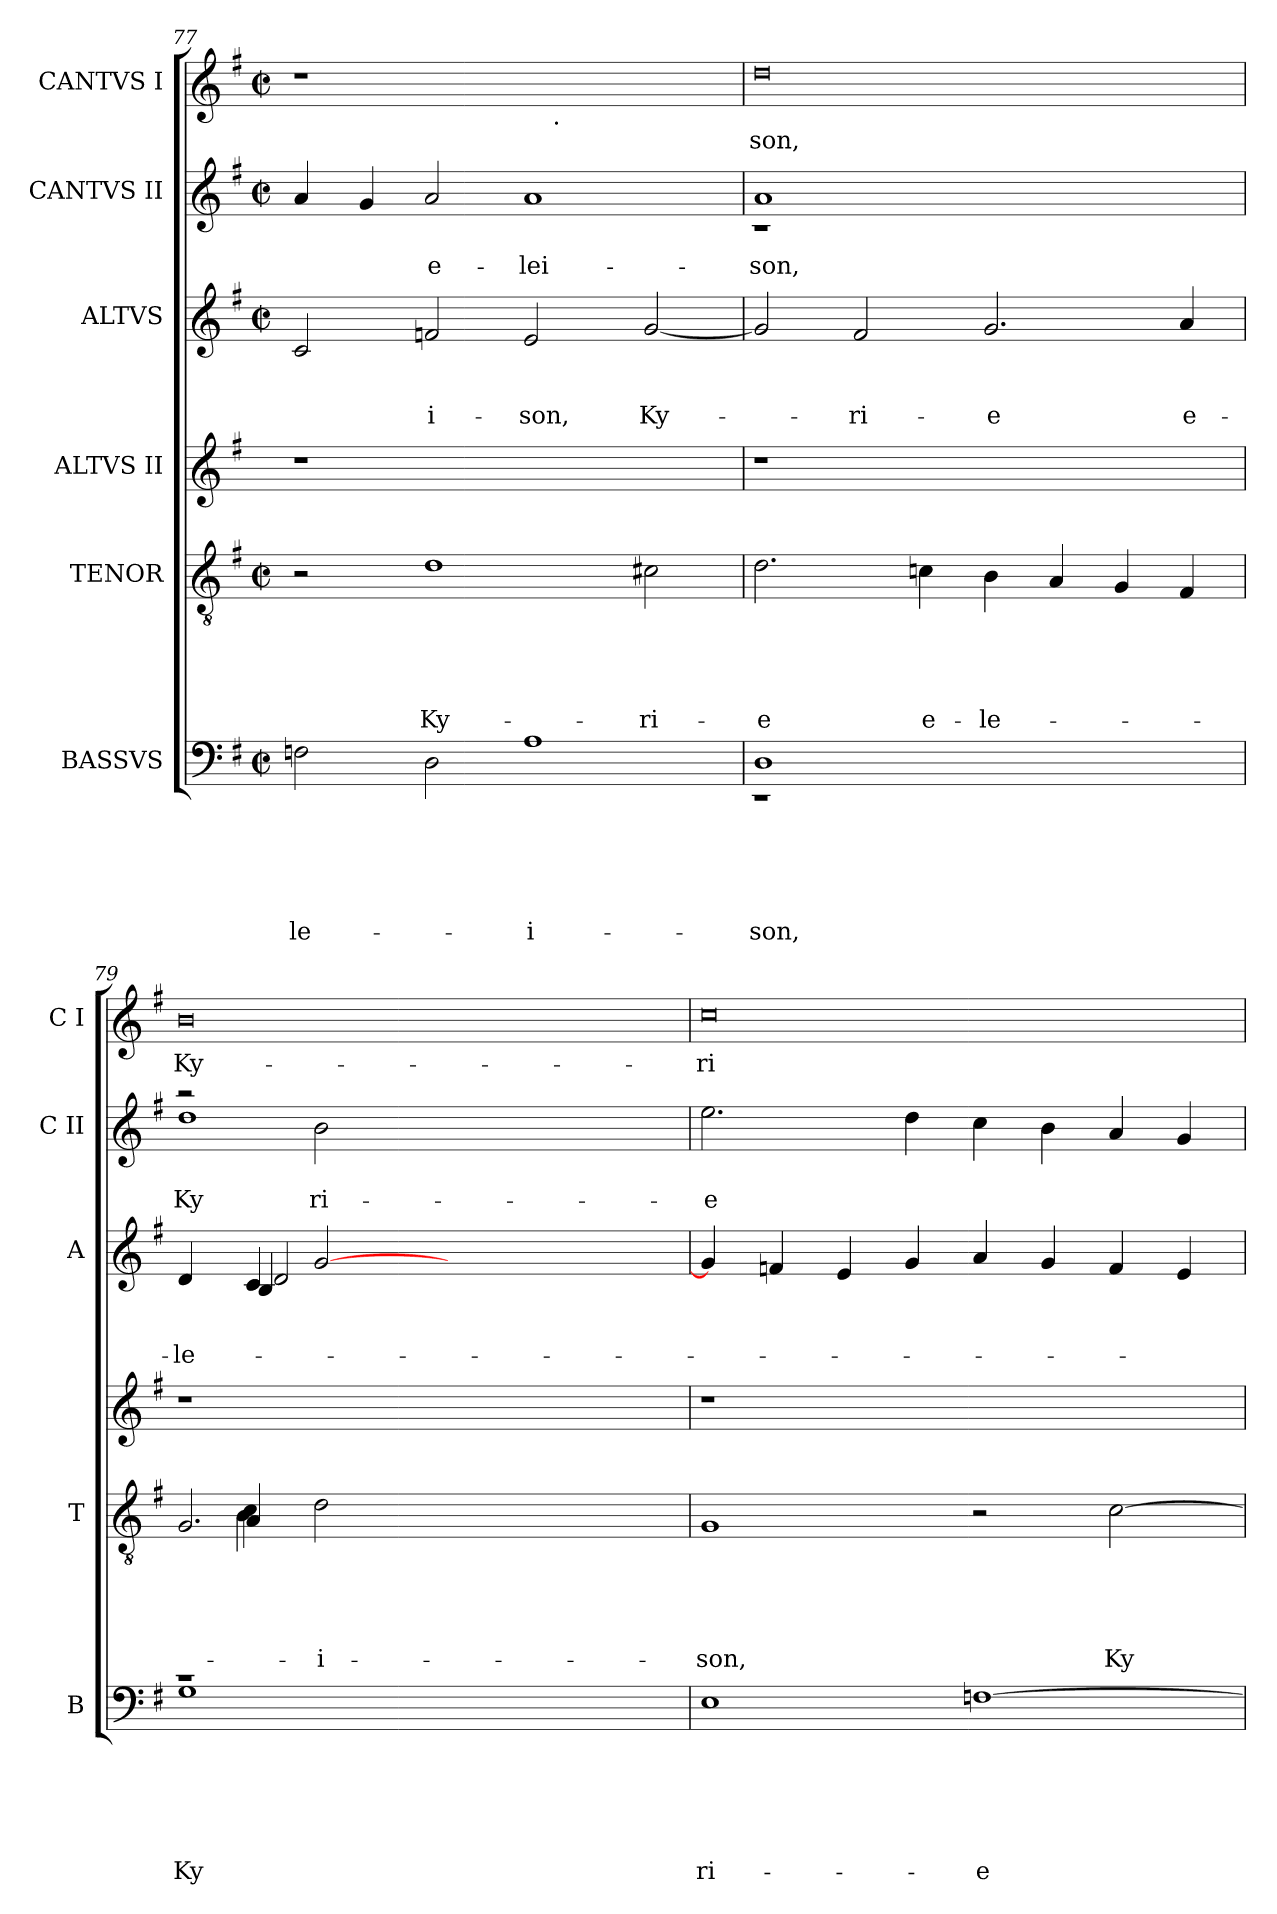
**kern	**text	**text	**text	**text	**text	**text	**kern	**text	**text	**text	**text	**text	**kern	**kern	**text	**text	**text	**kern	**text	**text	**kern	**text
*part6	*part6	*part6	*part6	*part6	*part6	*part6	*part5	*part5	*part5	*part5	*part5	*part5	*part4	*part3	*part3	*part3	*part3	*part2	*part2	*part2	*part1	*part1
*staff6	*staff6	*staff6	*staff6	*staff6	*staff6	*staff6	*staff5	*staff5	*staff5	*staff5	*staff5	*staff5	*staff4	*staff3	*staff3	*staff3	*staff3	*staff2	*staff2	*staff2	*staff1	*staff1
*I"BASSVS	*	*	*	*	*	*	*I"TENOR	*	*	*	*	*	*I"ALTVS II	*I"ALTVS	*	*	*	*I"CANTVS II	*	*	*I"CANTVS I	*
*I'B	*	*	*	*	*	*	*I'T	*	*	*	*	*	*	*I'A	*	*	*	*I'C II	*	*	*I'C I	*
*clefF4	*	*	*	*	*	*	*clefGv2	*	*	*	*	*	*clefG2	*clefG2	*	*	*	*clefG2	*	*	*clefG2	*
*k[f#]	*	*	*	*	*	*	*k[f#]	*	*	*	*	*	*k[f#]	*k[f#]	*	*	*	*k[f#]	*	*	*k[f#]	*
*G:	*	*	*	*	*	*	*G:	*	*	*	*	*	*G:	*G:	*	*	*	*G:	*	*	*G:	*
*M2/2	*	*	*	*	*	*	*M2/2	*	*	*	*	*	*	*M2/2	*	*	*	*M2/2	*	*	*M2/2	*
*met(c|)	*	*	*	*	*	*	*met(c|)	*	*	*	*	*	*	*met(c|)	*	*	*	*met(c|)	*	*	*met(c|)	*
=77	=77	=77	=77	=77	=77	=77	=77	=77	=77	=77	=77	=77	=77	=77	=77	=77	=77	=77	=77	=77	=77	=77
!	!	!	!	!	!	!LO:LY:b	!	!	!	!	!	!	!	!	!	!	!	!	!	!	!	!
2Fn\	.	.	.	.	.	-le-	2r	.	.	.	.	.	1r	2c/	.	.	.	4a/	.	.	1r	.
.	.	.	.	.	.	.	.	.	.	.	.	.	.	.	.	.	.	4g/	.	.	.	.
!	!	!	!	!	!	!	!	!	!	!	!	!LO:LY:b	!	!	!	!	!LO:LY:b	!	!	!LO:LY:b	!	!
2D\	.	.	.	.	.	.	1d	.	.	.	.	Ky-	.	2fn/	.	.	-i-	2a/	.	e-	.	.
!	!	!	!	!	!	!LO:LY:b:rj	!	!	!	!	!	!	!	!	!	!	!LO:LY:b	!	!	!LO:LY:b	!	!
1A	.	.	.	.	.	-i-	.	.	.	.	.	.	1ryy	2e/	.	.	-son,	1a	.	-lei-	16ryy	.
!	!	!	!	!	!	!	!	!	!	!	!	!	!	!	!	!	!	!	!	!	!LO:TX:b:t=.	!
.	.	.	.	.	.	.	.	.	.	.	.	.	.	.	.	.	.	.	.	.	2...ryy	.
!	!	!	!	!	!	!	!	!	!	!	!	!LO:LY:b	!	!	!	!	!LO:LY:b	!	!	!	!	!
.	.	.	.	.	.	.	2c#X\	.	.	.	.	-ri-	.	[<2g/	.	.	Ky-	.	.	.	.	.
=78	=78	=78	=78	=78	=78	=78	=78	=78	=78	=78	=78	=78	=78	=78	=78	=78	=78	=78	=78	=78	=78	=78
*^	*	*	*	*	*	*	*	*	*	*	*	*	*	*	*	*	*	*^	*	*	*	*
!	!LO:N:vis=1	!	!	!	!	!	!LO:LY:b	!	!	!	!	!	!LO:LY:b	!	!	!	!	!	!	!LO:N:vis=1	!	!LO:LY:b	!	!LO:LY:b
1D	0rEE	.	.	.	.	.	-son,	2.d\	.	.	.	.	-e	1r	2g/]	.	.	.	1a	0rc	.	-son,	0dd	-son,
!	!	!	!	!	!	!	!	!	!	!	!	!	!	!	!	!	!	!LO:LY:b	!	!	!	!	!	!
.	.	.	.	.	.	.	.	.	.	.	.	.	.	.	2f#i/	.	.	-ri-	.	.	.	.	.	.
!	!	!	!	!	!	!	!	!	!	!	!	!	!LO:LY:b	!	!	!	!	!	!	!	!	!	!	!
.	.	.	.	.	.	.	.	4cni\	.	.	.	.	e-	.	.	.	.	.	.	.	.	.	.	.
!	!	!	!	!	!	!	!	!	!	!	!	!	!LO:LY:b	!	!	!	!	!LO:LY:b	!	!	!	!	!	!
1ryy	.	.	.	.	.	.	.	4B\	.	.	.	.	-le-	1ryy	2.g/	.	.	-e	1ryy	.	.	.	.	.
.	.	.	.	.	.	.	.	4A/	.	.	.	.	.	.	.	.	.	.	.	.	.	.	.	.
.	.	.	.	.	.	.	.	4G/	.	.	.	.	.	.	.	.	.	.	.	.	.	.	.	.
!	!	!	!	!	!	!	!	!	!	!	!	!	!	!	!	!	!	!LO:LY:b	!	!	!	!	!	!
.	.	.	.	.	.	.	.	4F#/	.	.	.	.	.	.	4a/	.	.	e-	.	.	.	.	.	.
=79	=79	=79	=79	=79	=79	=79	=79	=79	=79	=79	=79	=79	=79	=79	=79	=79	=79	=79	=79	=79	=79	=79	=79	=79
!	!	!	!	!	!	!	!LO:LY:b	!	!	!	!	!	!	!	!	!	!	!LO:LY:b	!	!	!	!LO:LY:b	!	!LO:LY:b
*	*	*	*	*	*	*	*	*^	*	*	*	*	*	*	*^	*	*	*	*	*	*	*	*	*
*	*	*	*	*	*	*	*	*	*^	*	*	*	*	*	*	*	*^	*	*	*	*	*	*	*	*	*
*	*	*	*	*	*	*	*	*	*	*^	*	*	*	*	*	*	*	*	*^	*	*	*	*	*	*	*	*	*
1rc	1G	.	.	.	.	.	Ky-	2.G/	4ryy	4ryy	4ryy	.	.	.	.	.	1r	4d/	4ryy	4ryy	4ryy	.	.	-le-	2raa	1dd	.	-Ky-	0b	Ky-
.	.	.	.	.	.	.	.	.	4A/	4B\	4c\	.	.	.	.	.	.	4c/	4B/	4c/	2d/	.	.	.	.	.	.	.	.	.
!	!	!	!	!	!	!	!	!	!	!	!	!	!	!	!	!LO:LY:b	!	!	!	!	!	!	!	!	!	!	!	!LO:LY:b	!	!
.	.	.	.	.	.	.	.	.	1ryy	1ryy	2d\	.	.	.	.	-i-	.	[<2g/	1ryy	1ryy	.	.	.	.	2b\	.	.	ri-	.	.
.	.	.	.	.	.	.	.	1ryy	.	.	.	.	.	.	.	.	.	.	.	.	1ryy	.	.	.	.	.	.	.	.	.
1ryy	1ryy	.	.	.	.	.	.	.	.	.	1ryy	.	.	.	.	.	1ryy	1ryy	.	.	.	.	.	.	1ryy	1ryy	.	.	.	.
.	.	.	.	.	.	.	.	.	2ryy	2ryy	.	.	.	.	.	.	.	.	2ryy	2ryy	.	.	.	.	.	.	.	.	.	.
.	.	.	.	.	.	.	.	4ryy	.	.	.	.	.	.	.	.	.	.	.	.	4ryy	.	.	.	.	.	.	.	.	.
*v	*v	*	*	*	*	*	*	*	*	*	*	*	*	*	*	*	*	*	*	*	*	*	*	*	*v	*v	*	*	*	*
*	*	*	*	*	*	*	*v	*v	*v	*v	*	*	*	*	*	*	*	*	*	*	*	*	*	*	*	*	*	*
=80	=80	=80	=80	=80	=80	=80	=80	=80	=80	=80	=80	=80	=80	=80	=80	=80	=80	=80	=80	=80	=80	=80	=80	=80	=80
!	!	!	!	!	!	!LO:LY:b	!	!	!	!	!	!LO:LY:b	!	!	!	!	!	!	!	!	!	!	!LO:LY:b	!	!LO:LY:b:rj
*	*	*	*	*	*	*	*	*	*	*	*	*	*	*v	*v	*v	*v	*	*	*	*	*	*	*	*
1E	.	.	.	.	.	-ri-	1G	.	.	.	.	-son,	1r	4g/]	.	.	.	2.ee\	.	-e	0cc	-ri-
.	.	.	.	.	.	.	.	.	.	.	.	.	.	4fn/	.	.	.	.	.	.	.	.
.	.	.	.	.	.	.	.	.	.	.	.	.	.	4e/	.	.	.	.	.	.	.	.
.	.	.	.	.	.	.	.	.	.	.	.	.	.	4g/	.	.	.	4dd\	.	.	.	.
!	!	!	!	!	!	!LO:LY:b:rj	!	!	!	!	!	!	!	!	!	!	!	!	!	!	!	!
[<1Fn	.	.	.	.	.	-e	2r	.	.	.	.	.	1ryy	4a/	.	.	.	4cc\	.	.	.	.
.	.	.	.	.	.	.	.	.	.	.	.	.	.	4g/	.	.	.	4b\	.	.	.	.
!	!	!	!	!	!	!	!	!	!	!	!	!LO:LY:b	!	!	!	!	!	!	!	!	!	!
.	.	.	.	.	.	.	[<2c\	.	.	.	.	Ky-	.	4f/	.	.	.	4a/	.	.	.	.
.	.	.	.	.	.	.	.	.	.	.	.	.	.	4e/	.	.	.	4g/	.	.	.	.
=	=	=	=	=	=	=	=	=	=	=	=	=	=	=	=	=	=	=	=	=	=	=
*-	*-	*-	*-	*-	*-	*-	*-	*-	*-	*-	*-	*-	*-	*-	*-	*-	*-	*-	*-	*-	*-	*-
